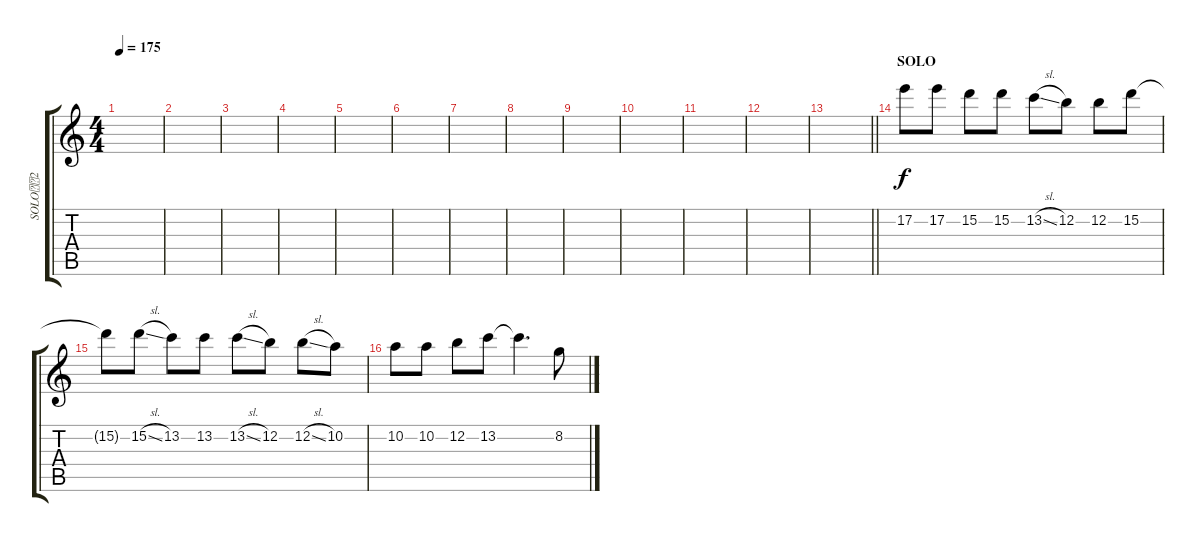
\track ("SOLO2" "SOLO2") {instrument distortionguitar}
\staff {score tabs}
\tuning (E4 B3 G3 D3 A2 E2) {hide}
\ts (4 4)
\tempo 175
\clef g2
\ks c
|
|
|
|
|
|
|
|
|
|
|
|
\barLineRight lightlight
|
\section ("" "SOLO")
17.2.8 17.2.8 15.2.8 15.2.8 13.2{sl}.8 12.2.8 12.2.8 15.2.8 |
15.2{t}.8 15.2{sl}.8 13.2.8 13.2.8 13.2{sl}.8 12.2.8 12.2{sl}.8 10.2.8 |
10.2.8 10.2.8 12.2.8 13.2.8 13.2{t}.4{d} 8.2.8
